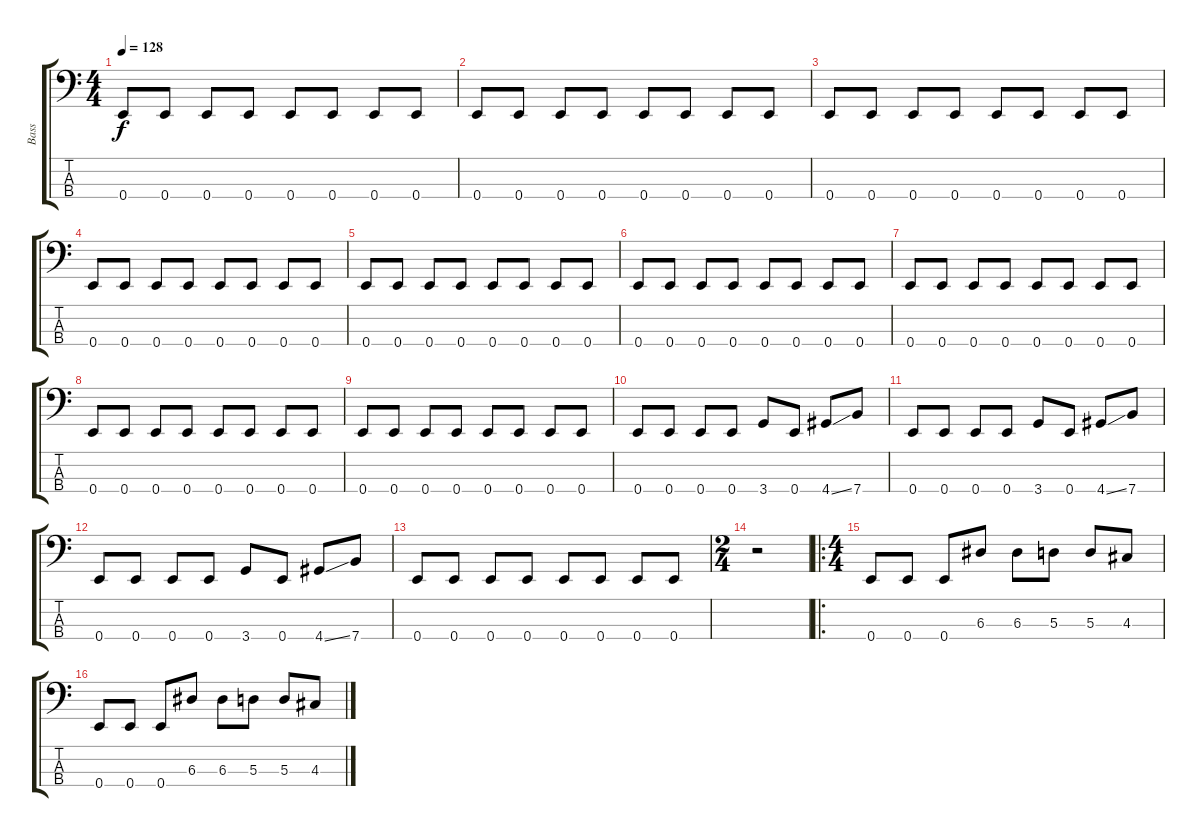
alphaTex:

\track ("Bass" "Bass") {instrument electricbasspick}
\staff {score tabs}
\tuning (G2 D2 A1 E1) {hide}
\ts (4 4)
\tempo 128
\clef f4
\ks c
0.4.8{dy f instrument electricbasspick} 0.4.8 0.4.8 0.4.8 0.4.8 0.4.8 0.4.8 0.4.8 |
0.4.8 0.4.8 0.4.8 0.4.8 0.4.8 0.4.8 0.4.8 0.4.8 |
0.4.8 0.4.8 0.4.8 0.4.8 0.4.8 0.4.8 0.4.8 0.4.8 |
0.4.8 0.4.8 0.4.8 0.4.8 0.4.8 0.4.8 0.4.8 0.4.8 |
0.4.8 0.4.8 0.4.8 0.4.8 0.4.8 0.4.8 0.4.8 0.4.8 |
0.4.8 0.4.8 0.4.8 0.4.8 0.4.8 0.4.8 0.4.8 0.4.8 |
0.4.8 0.4.8 0.4.8 0.4.8 0.4.8 0.4.8 0.4.8 0.4.8 |
0.4.8 0.4.8 0.4.8 0.4.8 0.4.8 0.4.8 0.4.8 0.4.8 |
0.4.8 0.4.8 0.4.8 0.4.8 0.4.8 0.4.8 0.4.8 0.4.8 |
0.4.8 0.4.8 0.4.8 0.4.8 3.4.8 0.4.8 4.4{ss}.8 7.4.8 |
0.4.8 0.4.8 0.4.8 0.4.8 3.4.8 0.4.8 4.4{ss}.8 7.4.8 |
0.4.8 0.4.8 0.4.8 0.4.8 3.4.8 0.4.8 4.4{ss}.8 7.4.8 |
0.4.8 0.4.8 0.4.8 0.4.8 0.4.8 0.4.8 0.4.8 0.4.8 |
\ts (2 4)
r.2 |
\ro
\ts (4 4)
0.4.8 0.4.8 0.4.8 6.3.8 6.3.8 5.3.8 5.3.8 4.3.8 |
0.4.8 0.4.8 0.4.8 6.3.8 6.3.8 5.3.8 5.3.8 4.3.8
